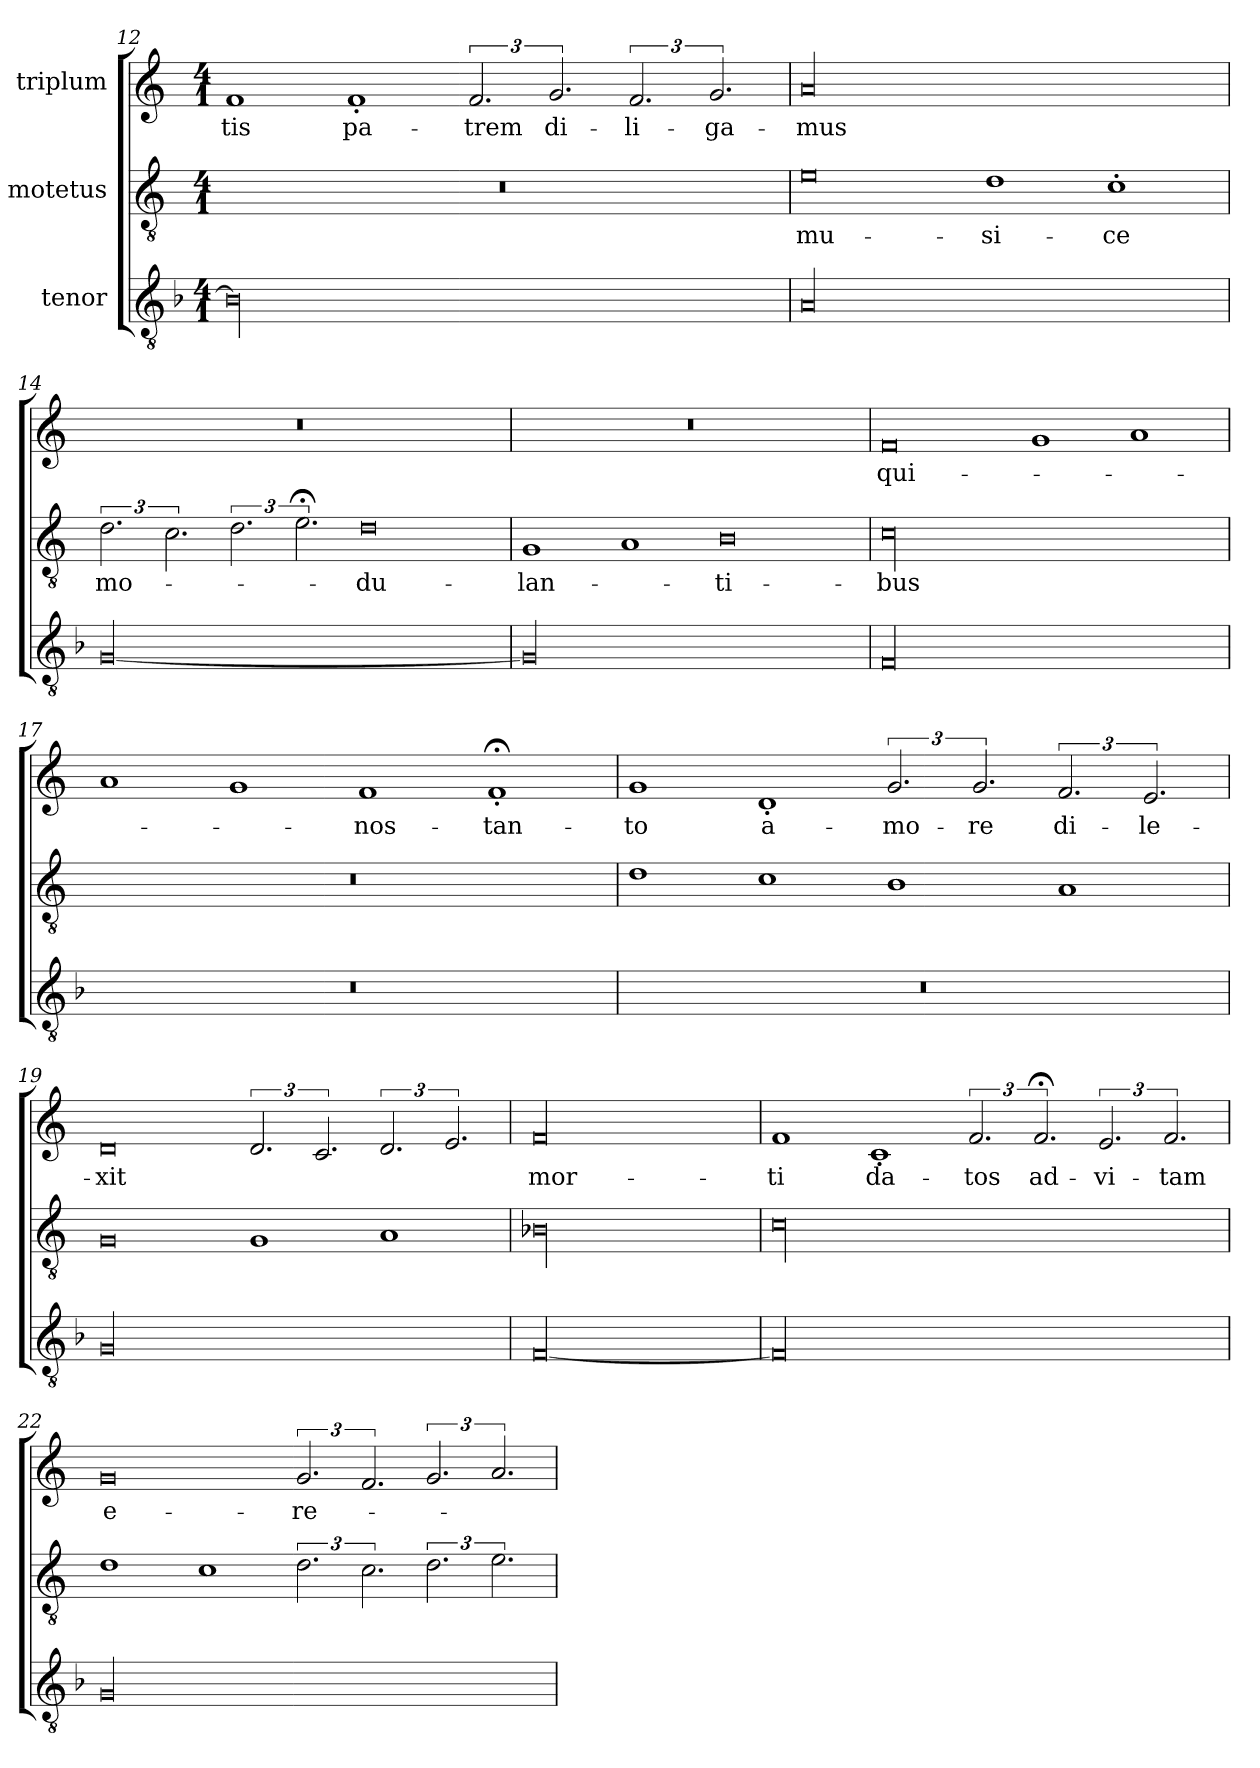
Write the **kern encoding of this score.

**kern	**kern	**text	**kern	**text
*part3	*part2	*part2	*part1	*part1
*staff3	*staff2	*staff2	*staff1	*staff1
*I"tenor	*I"motetus	*	*I"triplum	*
*clefGv2	*clefGv2	*	*clefG2	*
*k[b-]	*k[]	*	*k[]	*
*F:	*C:	*	*C:	*
*M4/1	*M4/1	*	*M4/1	*
=12	=12	=12	=12	=12
00B-\]	00r	.	1f/	-tis
.	.	.	1f'/	pa-
.	.	.	3.f/	-trem
.	.	.	3.g/	di-
.	.	.	3.f/	-li-
.	.	.	3.g/	-ga-
=13	=13	=13	=13	=13
00A/	0e\	mu-	00a/	-mus
.	1d\	-si-	.	.
.	1c'\	-ce	.	.
=14	=14	=14	=14	=14
[00G/	3.d\	mo-	00r	.
.	3.c\	.	.	.
.	3.d\	.	.	.
.	3.e;<\	.	.	.
.	0d\	-du-	.	.
=15	=15	=15	=15	=15
00G/]	1G/	-lan-	00r	.
.	1A/	.	.	.
.	0B\	-ti-	.	.
!!LO:PB:g=z
=16	=16	=16	=16	=16
00F/	00c\	-bus	0f/	qui-
.	.	.	1g/	.
.	.	.	1a/	.
=17	=17	=17	=17	=17
00r	00r	.	1a/	.
.	.	.	1g/	.
.	.	.	1f/	nos-
.	.	.	1f;<'/	tan-
=18	=18	=18	=18	=18
00r	1d\	.	1g/	-to
.	1c\	.	1d'/	a-
.	1B\	.	3.g/	-mo-
.	.	.	3.g/	-re
.	1A/	.	3.f/	di-
.	.	.	3.e/	-le-
=19	=19	=19	=19	=19
00G/	0G/	.	0d/	-xit
.	1G/	.	3.d/	.
.	.	.	3.c/	.
.	1A/	.	3.d/	.
.	.	.	3.e/	.
=20	=20	=20	=20	=20
[00F/	00B-X\	.	00f/	mor-
!!LO:LB:g=z
=21	=21	=21	=21	=21
00F/]	00c\	.	1f/	-ti
.	.	.	1c'/	da-
.	.	.	3.f/	-tos
.	.	.	3.f;</	ad-
.	.	.	3.e/	vi-
.	.	.	3.f/	-tam
=22	=22	=22	=22	=22
00G/	1d\	.	0g/	e-
.	1c\	.	.	.
.	3.d\	.	3.g/	-re-
.	3.c\	.	3.f/	.
.	3.d\	.	3.g/	.
.	3.e\	.	3.a/	.
=	=	=	=	=
*-	*-	*-	*-	*-
